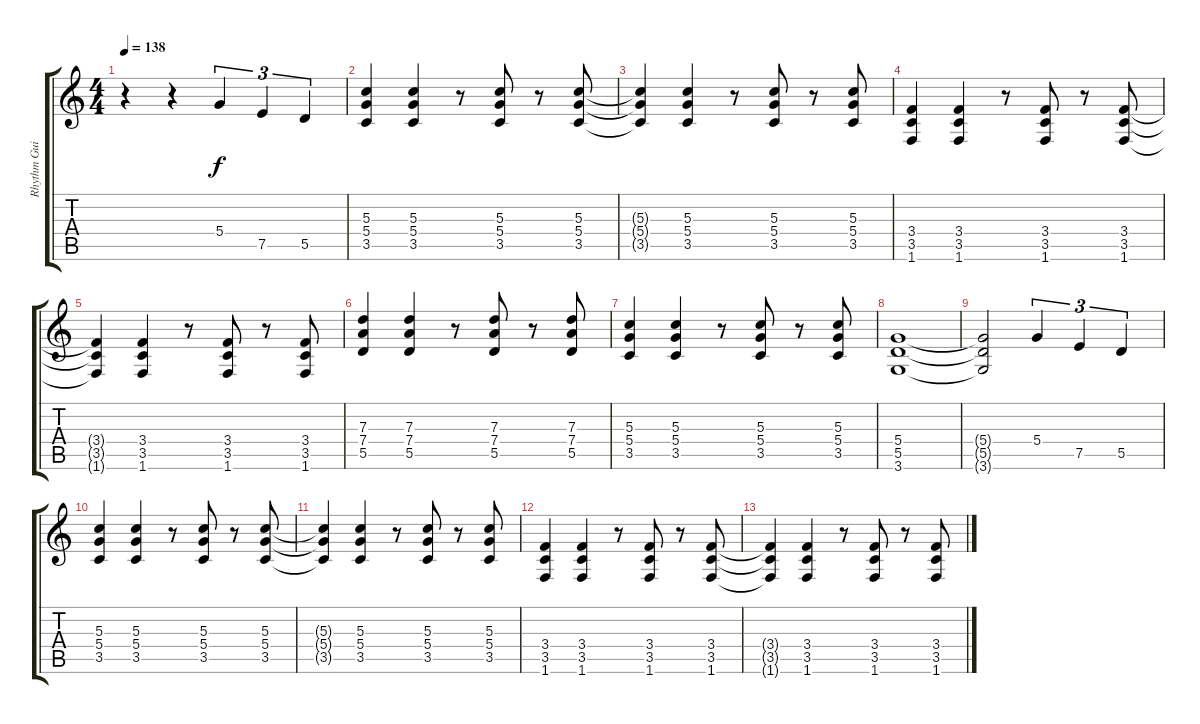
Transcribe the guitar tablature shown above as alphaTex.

\track ("Rhythm Guitar" "Rhythm Gui") {instrument distortionguitar bank 255}
\staff {score tabs}
\tuning (E4 B3 G3 D3 A2 E2) {hide}
\ts (4 4)
\tempo 138
\clef g2
\ks c
r.4{dy f} r.4 5.4.4{tu (3 2)} 7.5.4{tu (3 2)} 5.5.4{tu (3 2)} |
(5.3 5.4 3.5).4 (5.3 5.4 3.5).4 r.8 (5.3 5.4 3.5).8 r.8 (5.3 5.4 3.5).8 |
(5.3{t} 5.4{t} 3.5{t}).4 (5.3 5.4 3.5).4 r.8 (5.3 5.4 3.5).8 r.8 (5.3 5.4 3.5).8 |
(3.4 3.5 1.6).4 (3.4 3.5 1.6).4 r.8 (3.4 3.5 1.6).8 r.8 (3.4 3.5 1.6).8 |
(3.4{t} 3.5{t} 1.6{t}).4 (3.4 3.5 1.6).4 r.8 (3.4 3.5 1.6).8 r.8 (3.4 3.5 1.6).8 |
(7.3 7.4 5.5).4 (7.3 7.4 5.5).4 r.8 (7.3 7.4 5.5).8 r.8 (7.3 7.4 5.5).8 |
(5.3 5.4 3.5).4 (5.3 5.4 3.5).4 r.8 (5.3 5.4 3.5).8 r.8 (5.3 5.4 3.5).8 |
(5.4 5.5 3.6).1 |
(5.4{t} 5.5{t} 3.6{t}).2 5.4.4{tu (3 2)} 7.5.4{tu (3 2)} 5.5.4{tu (3 2)} |
(5.3 5.4 3.5).4 (5.3 5.4 3.5).4 r.8 (5.3 5.4 3.5).8 r.8 (5.3 5.4 3.5).8 |
(5.3{t} 5.4{t} 3.5{t}).4 (5.3 5.4 3.5).4 r.8 (5.3 5.4 3.5).8 r.8 (5.3 5.4 3.5).8 |
(3.4 3.5 1.6).4 (3.4 3.5 1.6).4 r.8 (3.4 3.5 1.6).8 r.8 (3.4 3.5 1.6).8 |
(3.4{t} 3.5{t} 1.6{t}).4 (3.4 3.5 1.6).4 r.8 (3.4 3.5 1.6).8 r.8 (3.4 3.5 1.6).8
